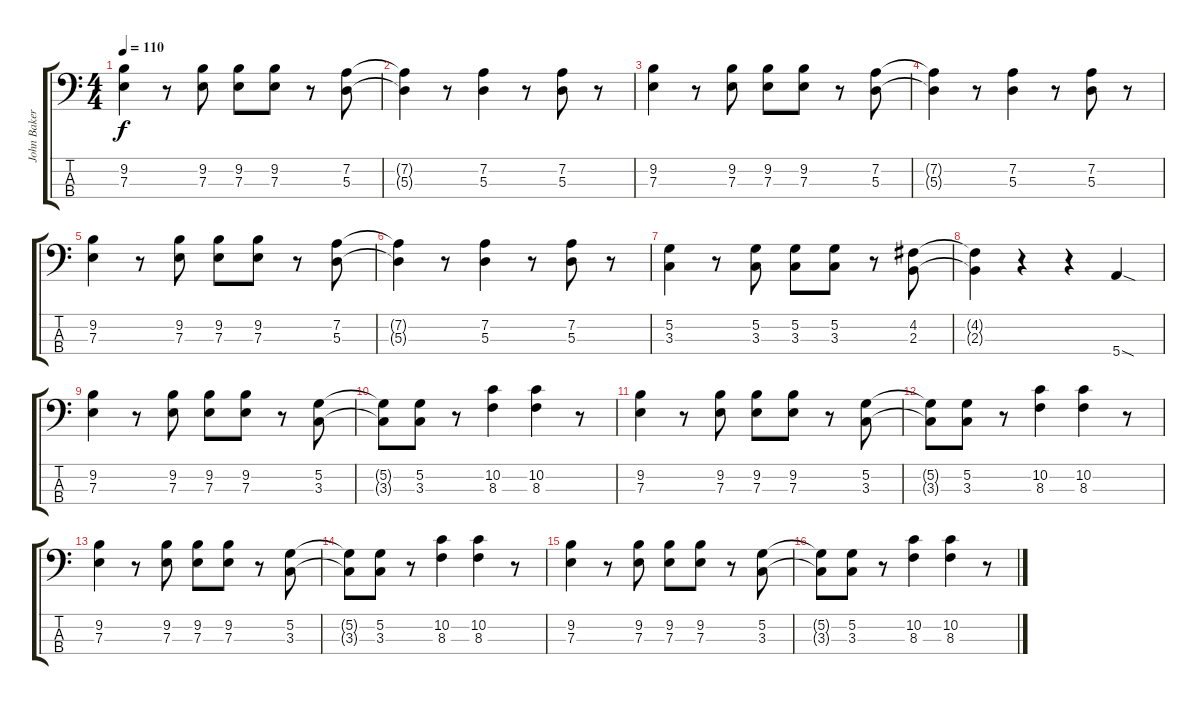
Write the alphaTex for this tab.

\track ("John Baker Saunders" "John Baker") {instrument acousticbass}
\staff {score tabs}
\tuning (G2 D2 A1 E1) {hide}
\ts (4 4)
\tempo 110
\clef f4
\ks c
(9.2 7.3).4{dy f} r.8 (9.2 7.3).8 (9.2 7.3).8 (9.2 7.3).8 r.8 (7.2 5.3).8 |
(7.2{t} 5.3{t}).4 r.8 (7.2 5.3).4 r.8 (7.2 5.3).8 r.8 |
(9.2 7.3).4 r.8 (9.2 7.3).8 (9.2 7.3).8 (9.2 7.3).8 r.8 (7.2 5.3).8 |
(7.2{t} 5.3{t}).4 r.8 (7.2 5.3).4 r.8 (7.2 5.3).8 r.8 |
(9.2 7.3).4 r.8 (9.2 7.3).8 (9.2 7.3).8 (9.2 7.3).8 r.8 (7.2 5.3).8 |
(7.2{t} 5.3{t}).4 r.8 (7.2 5.3).4 r.8 (7.2 5.3).8 r.8 |
(5.2 3.3).4 r.8 (5.2 3.3).8 (5.2 3.3).8 (5.2 3.3).8 r.8 (4.2 2.3).8 |
(4.2{t} 2.3{t}).4 r.4 r.4 5.4{sod}.4 |
(9.2 7.3).4 r.8 (9.2 7.3).8 (9.2 7.3).8 (9.2 7.3).8 r.8 (5.2 3.3).8 |
(5.2{t} 3.3{t}).8 (5.2 3.3).8 r.8 (10.2 8.3).4 (10.2 8.3).4 r.8 |
(9.2 7.3).4 r.8 (9.2 7.3).8 (9.2 7.3).8 (9.2 7.3).8 r.8 (5.2 3.3).8 |
(5.2{t} 3.3{t}).8 (5.2 3.3).8 r.8 (10.2 8.3).4 (10.2 8.3).4 r.8 |
(9.2 7.3).4 r.8 (9.2 7.3).8 (9.2 7.3).8 (9.2 7.3).8 r.8 (5.2 3.3).8 |
(5.2{t} 3.3{t}).8 (5.2 3.3).8 r.8 (10.2 8.3).4 (10.2 8.3).4 r.8 |
(9.2 7.3).4 r.8 (9.2 7.3).8 (9.2 7.3).8 (9.2 7.3).8 r.8 (5.2 3.3).8 |
(5.2{t} 3.3{t}).8 (5.2 3.3).8 r.8 (10.2 8.3).4 (10.2 8.3).4 r.8
